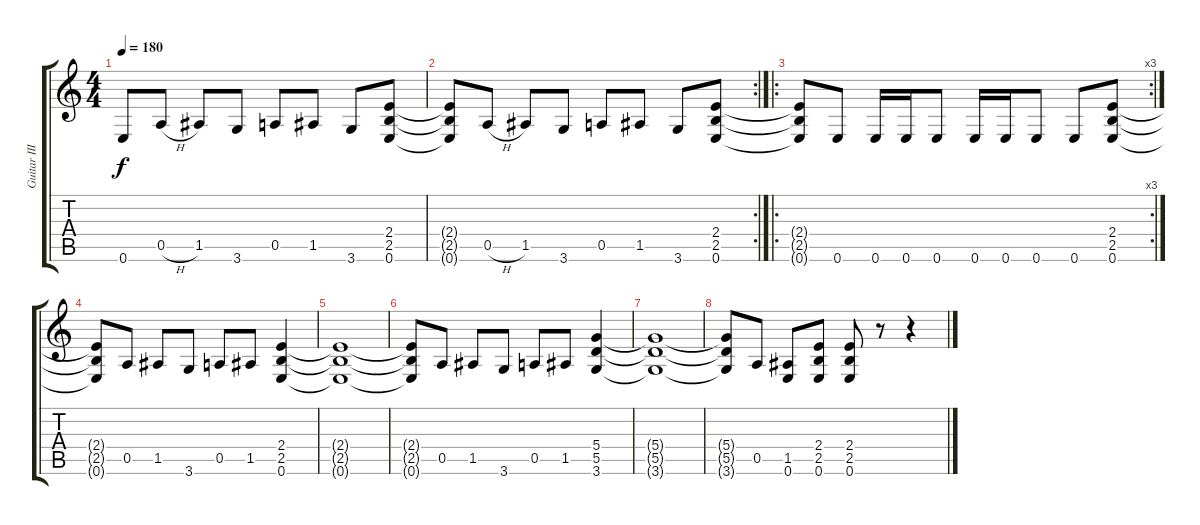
\track ("Guitar III - Lead Fills" "Guitar III") {instrument distortionguitar}
\staff {score tabs}
\tuning (E4 B3 G3 D3 A2 E2) {hide}
\ts (4 4)
\tempo 180
\clef g2
\ks c
0.6.8{dy f} 0.5{h}.8 1.5.8 3.6.8 0.5.8 1.5.8 3.6.8 (2.4 2.5 0.6).8 |
\rc 2
(2.4{t} 2.5{t} 0.6{t}).8 0.5{h}.8 1.5.8 3.6.8 0.5.8 1.5.8 3.6.8 (2.4 2.5 0.6).8 |
\ro
\rc 3
(2.4{t} 2.5{t} 0.6{t}).8 0.6.8 0.6.16 0.6.16 0.6.8 0.6.16 0.6.16 0.6.8 0.6.8 (2.4 2.5 0.6).8 |
(2.4{t} 2.5{t} 0.6{t}).8 0.5.8 1.5.8 3.6.8 0.5.8 1.5.8 (2.4 2.5 0.6).4 |
(2.4{t} 2.5{t} 0.6{t}).1 |
(2.4{t} 2.5{t} 0.6{t}).8 0.5.8 1.5.8 3.6.8 0.5.8 1.5.8 (5.4 5.5 3.6).4 |
(5.4{t} 5.5{t} 3.6{t}).1 |
(5.4{t} 5.5{t} 3.6{t}).8 0.5.8 (1.5 0.6).8 (2.4 2.5 0.6).8 (2.4 2.5 0.6).8 r.8 r.4
